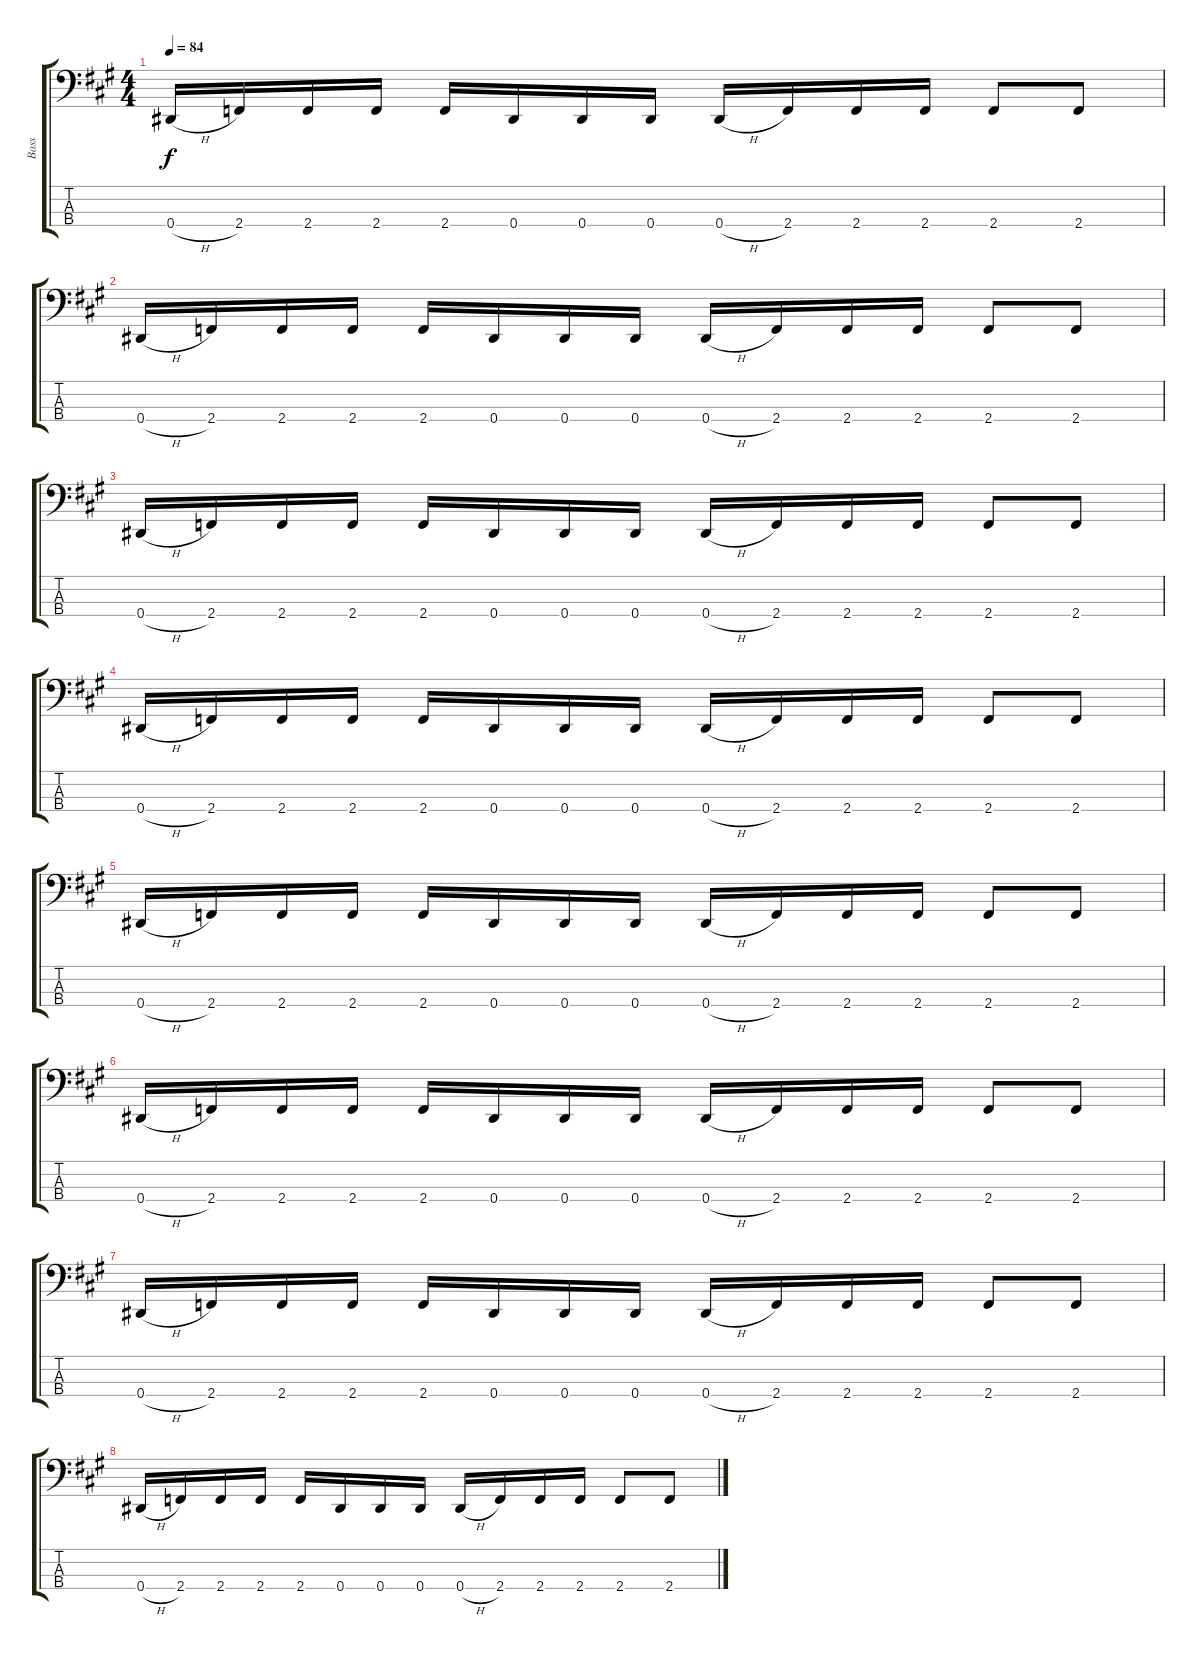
\track ("Bass" "Bass") {instrument electricbasspick}
\staff {score tabs}
\tuning (Gb2 Db2 Ab1 Eb1) {hide}
\ts (4 4)
\tempo 84
\clef f4
\ks a
0.4{h}.16{dy f} 2.4.16 2.4.16 2.4.16 2.4.16 0.4.16 0.4.16 0.4.16 0.4{h}.16 2.4.16 2.4.16 2.4.16 2.4.8 2.4.8 |
0.4{h}.16 2.4.16 2.4.16 2.4.16 2.4.16 0.4.16 0.4.16 0.4.16 0.4{h}.16 2.4.16 2.4.16 2.4.16 2.4.8 2.4.8 |
0.4{h}.16 2.4.16 2.4.16 2.4.16 2.4.16 0.4.16 0.4.16 0.4.16 0.4{h}.16 2.4.16 2.4.16 2.4.16 2.4.8 2.4.8 |
0.4{h}.16 2.4.16 2.4.16 2.4.16 2.4.16 0.4.16 0.4.16 0.4.16 0.4{h}.16 2.4.16 2.4.16 2.4.16 2.4.8 2.4.8 |
0.4{h}.16 2.4.16 2.4.16 2.4.16 2.4.16 0.4.16 0.4.16 0.4.16 0.4{h}.16 2.4.16 2.4.16 2.4.16 2.4.8 2.4.8 |
0.4{h}.16 2.4.16 2.4.16 2.4.16 2.4.16 0.4.16 0.4.16 0.4.16 0.4{h}.16 2.4.16 2.4.16 2.4.16 2.4.8 2.4.8 |
0.4{h}.16 2.4.16 2.4.16 2.4.16 2.4.16 0.4.16 0.4.16 0.4.16 0.4{h}.16 2.4.16 2.4.16 2.4.16 2.4.8 2.4.8 |
0.4{h}.16 2.4.16 2.4.16 2.4.16 2.4.16 0.4.16 0.4.16 0.4.16 0.4{h}.16 2.4.16 2.4.16 2.4.16 2.4.8 2.4.8
